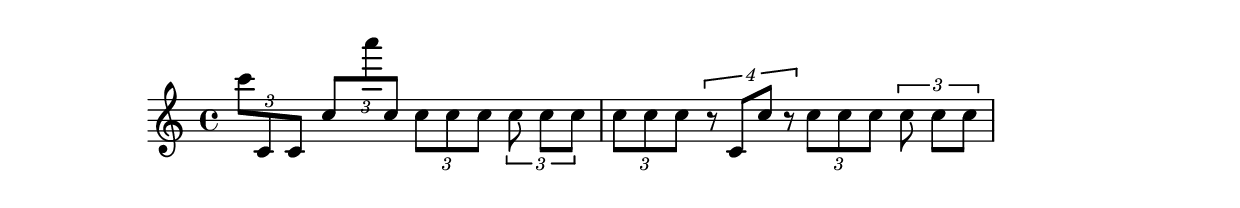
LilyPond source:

\version "1.3.146"


\score { 
  \context Voice \notes\relative c'' {

	\times 2/3 { c'8 c,, c }
	\times 2/3 { c'8 c'' c,, }

  
  \times 2/3 { [c8 c c]  }
  \times 2/3 { c8 [c c]  }

    \times 2/3 { [c8 c c]  }
  \times 2/4 { r8 [c, c'] r8 }


  
  \property Voice.TupletBracket \set #'tuplet-bracket-visibility = #'if-no-beam  
  \times 2/3 { [c8 c c]  }
  \property Voice.TupletBracket \set #'direction = #1
  \property Voice.TupletBracket \set #'tuplet-number-visibility = ##f
  \times 2/3 { c8 [c c]  }
    

}
}
